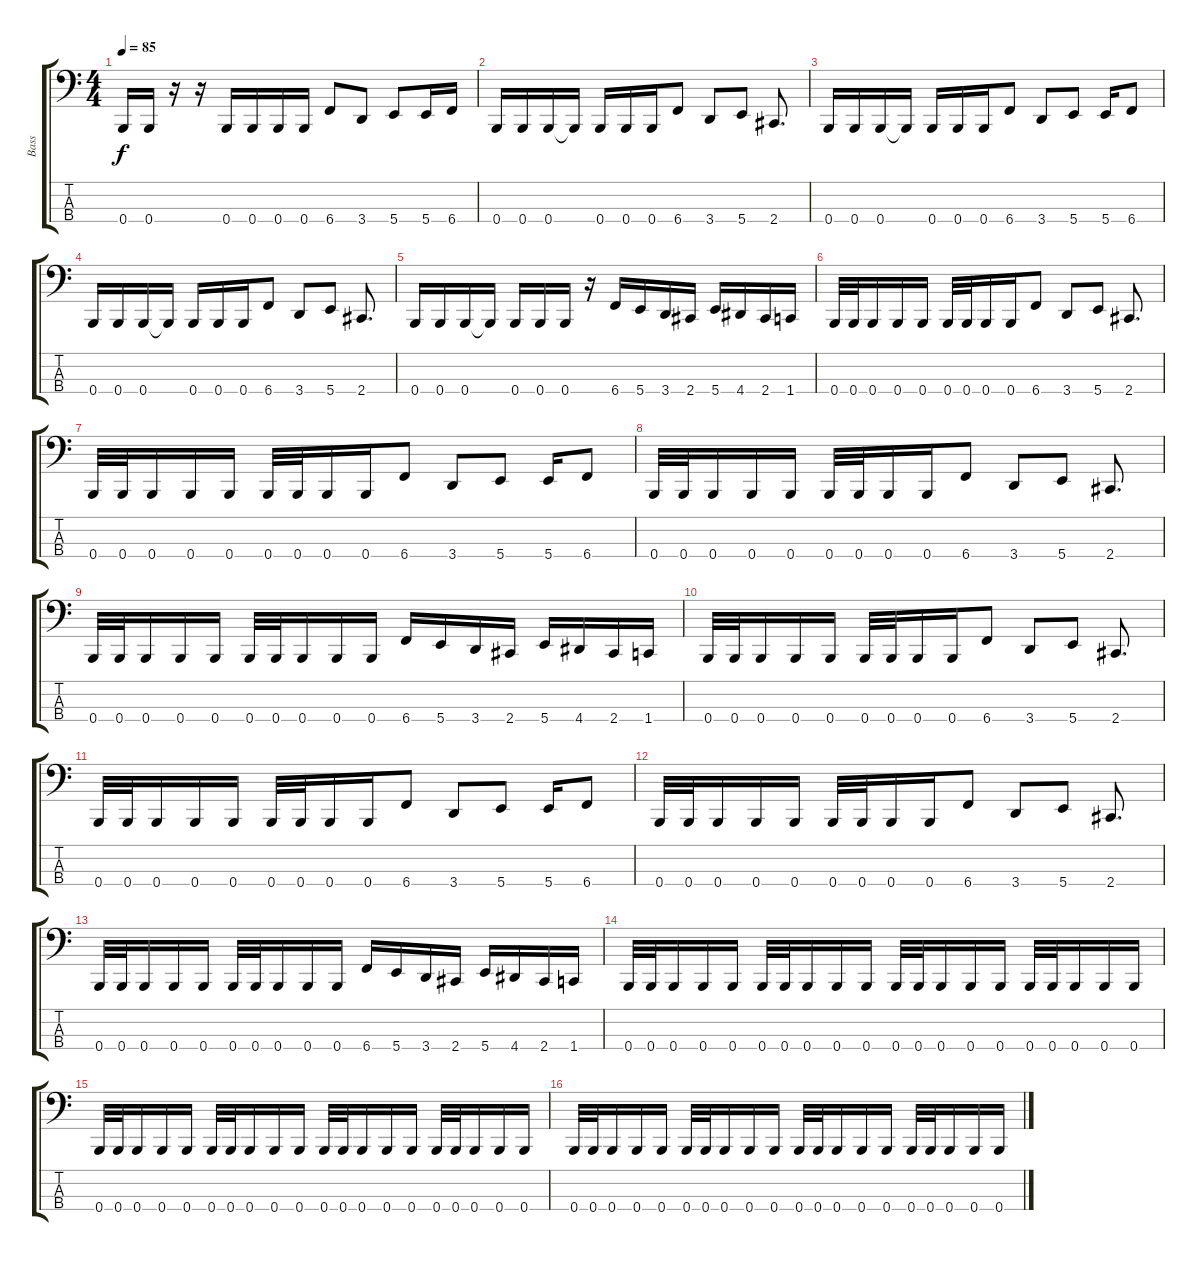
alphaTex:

\track ("Bass" "Bass") {instrument electricbassfinger}
\staff {score tabs}
\tuning (E2 B1 Gb1 B0) {hide}
\ts (4 4)
\tempo 85
\clef f4
\ks c
0.4.16{dy f} 0.4.16 r.16 r.16 0.4.16 0.4.16 0.4.16 0.4.16 6.4.8 3.4.8 5.4.8 5.4.16 6.4.16 |
0.4.16 0.4.16 0.4.16 0.4{t}.16 0.4.16 0.4.16 0.4.16 6.4.8 3.4.8 5.4.8 2.4.8{d} |
0.4.16 0.4.16 0.4.16 0.4{t}.16 0.4.16 0.4.16 0.4.16 6.4.8 3.4.8 5.4.8 5.4.16 6.4.8 |
0.4.16 0.4.16 0.4.16 0.4{t}.16 0.4.16 0.4.16 0.4.16 6.4.8 3.4.8 5.4.8 2.4.8{d} |
0.4.16 0.4.16 0.4.16 0.4{t}.16 0.4.16 0.4.16 0.4.16 r.16 6.4.16 5.4.16 3.4.16 2.4.16 5.4.16 4.4.16 2.4.16 1.4.16 |
0.4.32 0.4.32 0.4.16 0.4.16 0.4.16 0.4.32 0.4.32 0.4.16 0.4.16 6.4.8 3.4.8 5.4.8 2.4.8{d} |
0.4.32 0.4.32 0.4.16 0.4.16 0.4.16 0.4.32 0.4.32 0.4.16 0.4.16 6.4.8 3.4.8 5.4.8 5.4.16 6.4.8 |
0.4.32 0.4.32 0.4.16 0.4.16 0.4.16 0.4.32 0.4.32 0.4.16 0.4.16 6.4.8 3.4.8 5.4.8 2.4.8{d} |
0.4.32 0.4.32 0.4.16 0.4.16 0.4.16 0.4.32 0.4.32 0.4.16 0.4.16 0.4.16 6.4.16 5.4.16 3.4.16 2.4.16 5.4.16 4.4.16 2.4.16 1.4.16 |
0.4.32 0.4.32 0.4.16 0.4.16 0.4.16 0.4.32 0.4.32 0.4.16 0.4.16 6.4.8 3.4.8 5.4.8 2.4.8{d} |
0.4.32 0.4.32 0.4.16 0.4.16 0.4.16 0.4.32 0.4.32 0.4.16 0.4.16 6.4.8 3.4.8 5.4.8 5.4.16 6.4.8 |
0.4.32 0.4.32 0.4.16 0.4.16 0.4.16 0.4.32 0.4.32 0.4.16 0.4.16 6.4.8 3.4.8 5.4.8 2.4.8{d} |
0.4.32 0.4.32 0.4.16 0.4.16 0.4.16 0.4.32 0.4.32 0.4.16 0.4.16 0.4.16 6.4.16 5.4.16 3.4.16 2.4.16 5.4.16 4.4.16 2.4.16 1.4.16 |
0.4.32 0.4.32 0.4.16 0.4.16 0.4.16 0.4.32 0.4.32 0.4.16 0.4.16 0.4.16 0.4.32 0.4.32 0.4.16 0.4.16 0.4.16 0.4.32 0.4.32 0.4.16 0.4.16 0.4.16 |
0.4.32 0.4.32 0.4.16 0.4.16 0.4.16 0.4.32 0.4.32 0.4.16 0.4.16 0.4.16 0.4.32 0.4.32 0.4.16 0.4.16 0.4.16 0.4.32 0.4.32 0.4.16 0.4.16 0.4.16 |
0.4.32 0.4.32 0.4.16 0.4.16 0.4.16 0.4.32 0.4.32 0.4.16 0.4.16 0.4.16 0.4.32 0.4.32 0.4.16 0.4.16 0.4.16 0.4.32 0.4.32 0.4.16 0.4.16 0.4.16
